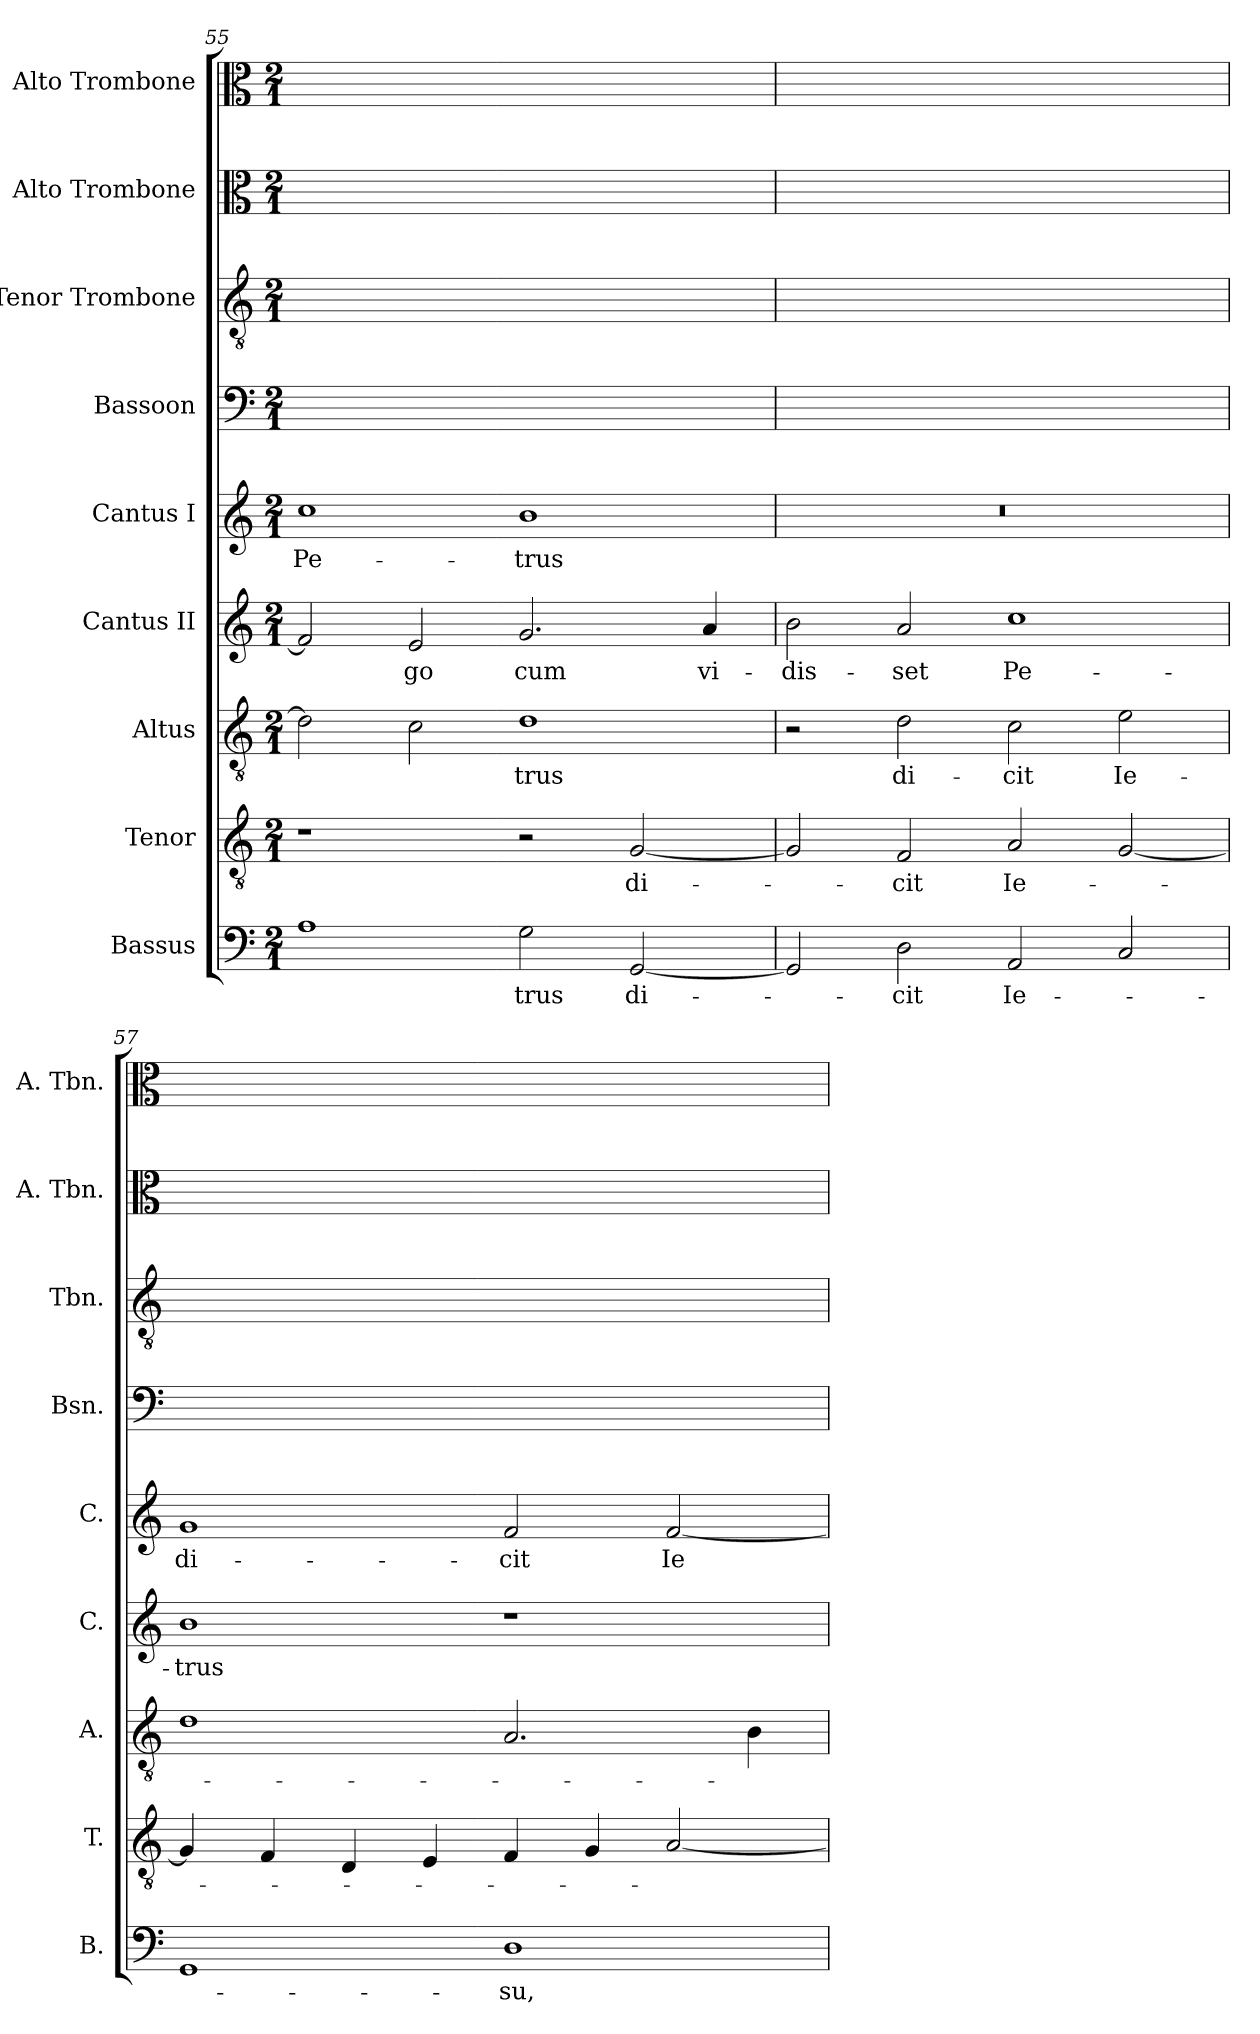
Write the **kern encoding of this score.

**kern	**text	**kern	**text	**kern	**text	**kern	**text	**kern	**text	**kern	**text	**kern	**text	**kern	**text	**kern	**text
*part9	*part9	*part8	*part8	*part7	*part7	*part6	*part6	*part5	*part5	*part4	*part4	*part3	*part3	*part2	*part2	*part1	*part1
*staff9	*staff9	*staff8	*staff8	*staff7	*staff7	*staff6	*staff6	*staff5	*staff5	*staff4	*staff4	*staff3	*staff3	*staff2	*staff2	*staff1	*staff1
*I"Bassus	*	*I"Tenor	*	*I"Altus	*	*I"Cantus II	*	*I"Cantus I	*	*I"Bassoon	*	*I"Tenor Trombone	*	*I"Alto Trombone	*	*I"Alto Trombone	*
*I'B.	*	*I'T.	*	*I'A.	*	*I'C.	*	*I'C.	*	*I'Bsn.	*	*I'Tbn.	*	*I'A. Tbn.	*	*I'A. Tbn.	*
*clefF4	*	*clefGv2	*	*clefGv2	*	*clefG2	*	*clefG2	*	*clefF4	*	*clefGv2	*	*clefC3	*	*clefC3	*
*	*	*ITrd7c12	*	*ITrd7c12	*	*	*	*	*	*	*	*	*	*	*	*	*
*k[]	*	*k[]	*	*k[]	*	*k[]	*	*k[]	*	*k[]	*	*k[]	*	*k[]	*	*k[]	*
*C:	*	*C:	*	*C:	*	*C:	*	*C:	*	*C:	*	*C:	*	*C:	*	*C:	*
*M2/1	*	*M2/1	*	*M2/1	*	*M2/1	*	*M2/1	*	*M2/1	*	*M2/1	*	*M2/1	*	*M2/1	*
=55	=55	=55	=55	=55	=55	=55	=55	=55	=55	=55	=55	=55	=55	=55	=55	=55	=55
!	!	!	!	!	!	!	!	!	!LO:LY:b	!	!	!	!	!	!	!	!
1A	.	1r	.	2D\]	.	2f/]	.	1cc	Pe-	1Ayy	.	1ryy	.	2f\yy]	.	1ccyy	Pe-
!	!	!	!	!	!	!	!LO:LY:b	!	!	!	!	!	!	!	!	!	!
.	.	.	.	2C\	.	2e/	-go	.	.	.	.	.	.	2e\yy	-go	.	.
!	!LO:LY:b	!	!	!	!LO:LY:b	!	!LO:LY:b	!	!LO:LY:b	!	!	!	!	!	!	!	!
2G\	-trus	2r	.	1D	-trus	2.g/	cum	1b	-trus	2G\yy	-trus	2ryy	.	2.g\yy	cum	1byy	-trus
!	!LO:LY:b	!	!LO:LY:b	!	!	!	!	!	!	!	!	!	!	!	!	!	!
[<2GG/	di-	[<2GG/	di-	.	.	.	.	.	.	[<2GG/yy	di-	[<2GG/yy	di-	.	.	.	.
!	!	!	!	!	!	!	!LO:LY:b	!	!	!	!	!	!	!	!	!	!
.	.	.	.	.	.	4a/	vi-	.	.	.	.	.	.	4a\yy	vi-	.	.
=56	=56	=56	=56	=56	=56	=56	=56	=56	=56	=56	=56	=56	=56	=56	=56	=56	=56
!	!	!	!	!	!	!	!LO:LY:b	!LO:N:vis=1	!	!	!	!	!	!	!	!	!
2GG/]	.	2GG/]	.	2r	.	2b\	-dis-	0r	.	2GG/yy]	.	2GG/yy]	.	2b\yy	-dis-	0ryy	.
!	!LO:LY:b	!	!LO:LY:b	!	!LO:LY:b	!	!LO:LY:b	!	!	!	!	!	!	!	!	!	!
2D\	-cit	2FF/	-cit	2D\	di-	2a/	-set	.	.	2D\yy	-cit	2FF/yy	-cit	2a\yy	-set	.	.
!	!LO:LY:b	!	!LO:LY:b	!	!LO:LY:b	!	!LO:LY:b	!	!	!	!	!	!	!	!	!	!
2AA/	Ie-	2AA/	Ie-	2C\	-cit	1cc	Pe-	.	.	2AA/yy	Ie-	2AA/yy	Ie-	1ccyy	Pe-	.	.
!	!	!	!	!	!LO:LY:b	!	!	!	!	!	!	!	!	!	!	!	!
2C/	.	[<2GG/	.	2E\	Ie-	.	.	.	.	2C/yy	.	[<2GG/yy	.	.	.	.	.
=57	=57	=57	=57	=57	=57	=57	=57	=57	=57	=57	=57	=57	=57	=57	=57	=57	=57
!	!	!	!	!	!	!	!LO:LY:b	!	!LO:LY:b	!	!	!	!	!	!	!	!
1GG	.	4GG/]	.	1D	.	1b	-trus	1g	di-	1GGyy	.	4GG/yy]	.	1byy	-trus	1gyy	di-
.	.	4FF/	.	.	.	.	.	.	.	.	.	4FF/yy	.	.	.	.	.
.	.	4DD/	.	.	.	.	.	.	.	.	.	4DD/yy	.	.	.	.	.
.	.	4EE/	.	.	.	.	.	.	.	.	.	4EE/yy	.	.	.	.	.
!	!LO:LY:b	!	!	!	!	!	!	!	!LO:LY:b	!	!	!	!	!	!	!	!
1D	-su,	4FF/	.	2.AA/	.	1r	.	2f/	-cit	1Dyy	-su,	4FF/yy	.	1ryy	.	2f\yy	-cit
.	.	4GG/	.	.	.	.	.	.	.	.	.	4GG/yy	.	.	.	.	.
!	!	!	!	!	!	!	!	!	!LO:LY:b	!	!	!	!	!	!	!	!
.	.	[<2AA/	.	.	.	.	.	[<2f/	Ie-	.	.	[<2AA/yy	.	.	.	[>2f\yy	Ie-
.	.	.	.	4BB\	.	.	.	.	.	.	.	.	.	.	.	.	.
=	=	=	=	=	=	=	=	=	=	=	=	=	=	=	=	=	=
*-	*-	*-	*-	*-	*-	*-	*-	*-	*-	*-	*-	*-	*-	*-	*-	*-	*-
